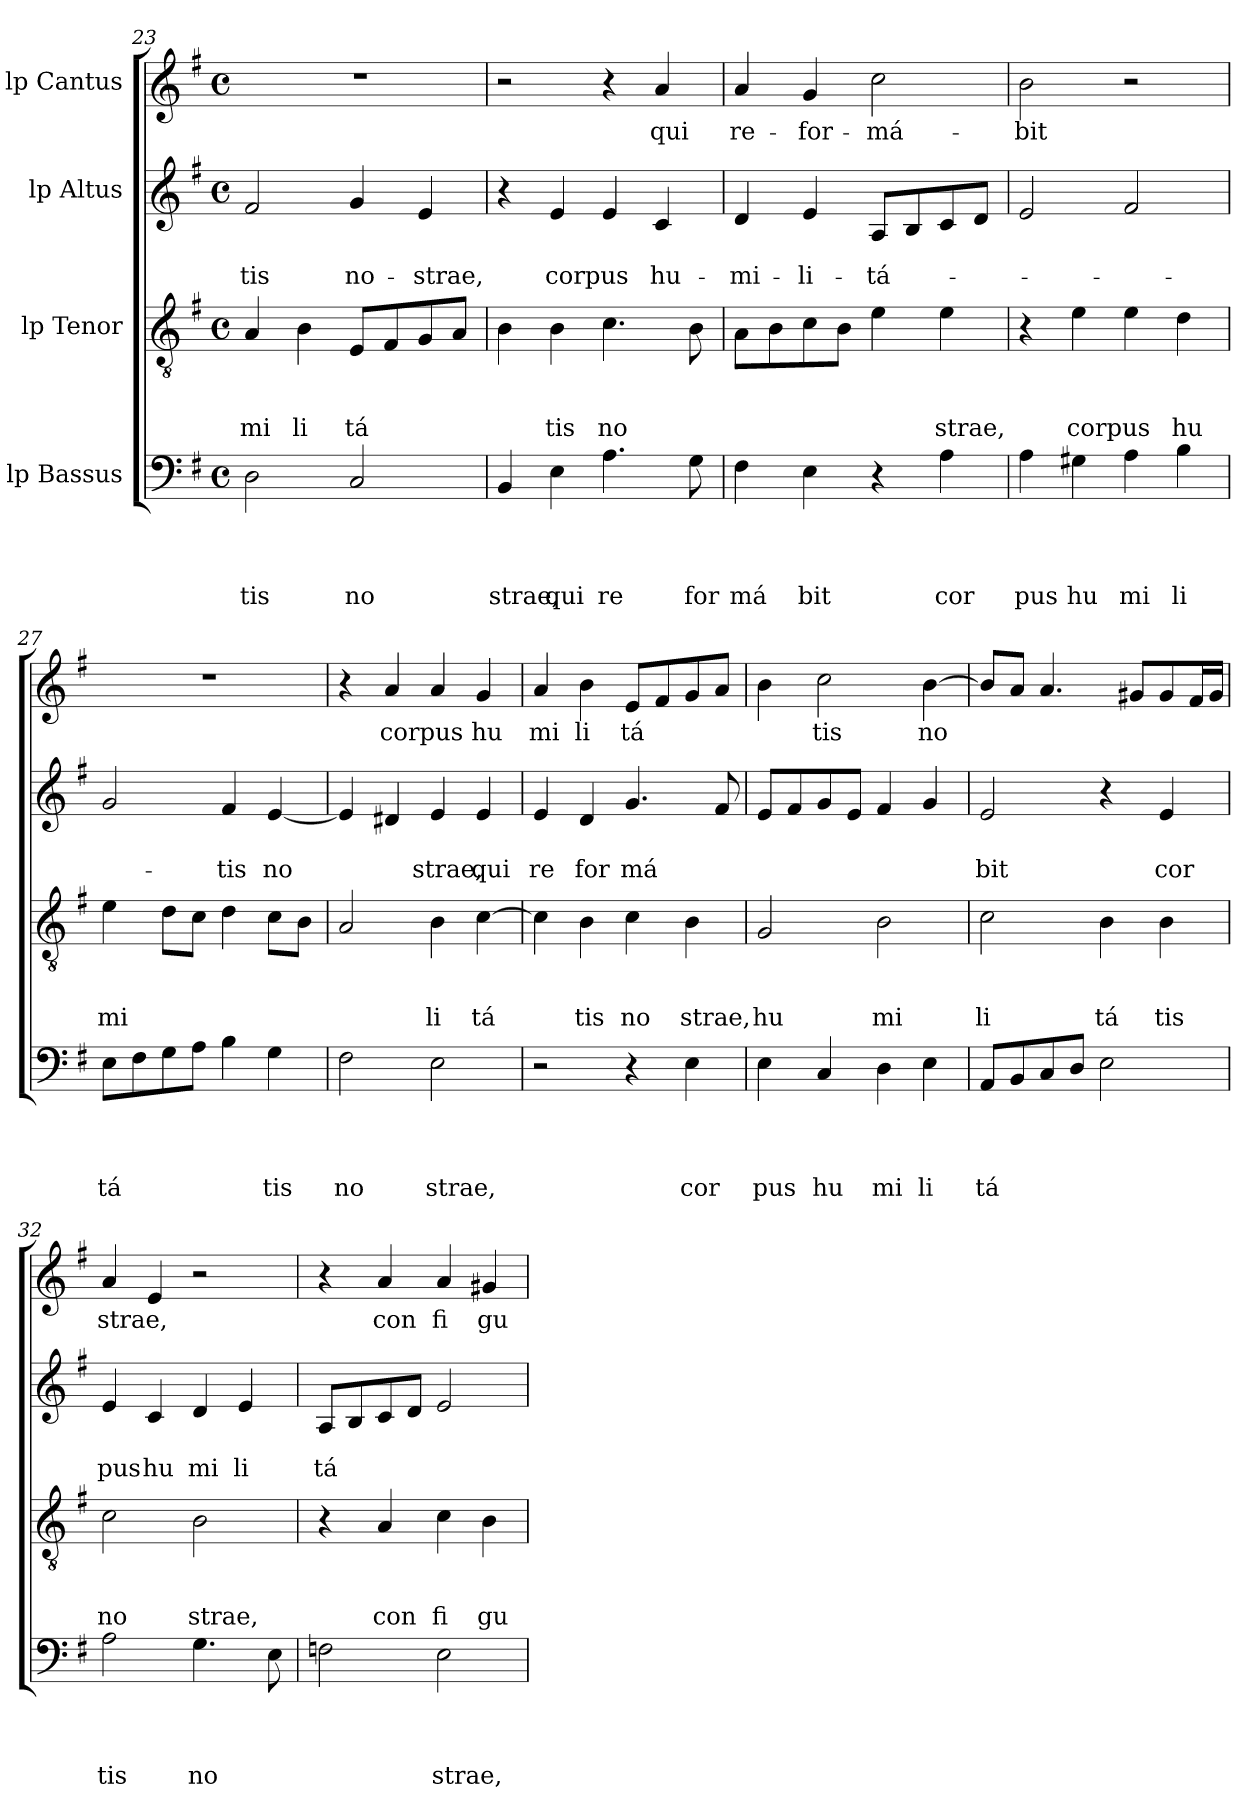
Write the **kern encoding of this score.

**kern	**text	**text	**text	**text	**kern	**text	**text	**text	**kern	**text	**text	**kern	**text
*part4	*part4	*part4	*part4	*part4	*part3	*part3	*part3	*part3	*part2	*part2	*part2	*part1	*part1
*staff4	*staff4	*staff4	*staff4	*staff4	*staff3	*staff3	*staff3	*staff3	*staff2	*staff2	*staff2	*staff1	*staff1
*I"lp Bassus	*	*	*	*	*I"lp Tenor	*	*	*	*I"lp Altus	*	*	*I"lp Cantus	*
*clefF4	*	*	*	*	*clefGv2	*	*	*	*clefG2	*	*	*clefG2	*
*k[f#]	*	*	*	*	*k[f#]	*	*	*	*k[f#]	*	*	*k[f#]	*
*G:	*	*	*	*	*G:	*	*	*	*G:	*	*	*G:	*
*M4/4	*	*	*	*	*M4/4	*	*	*	*M4/4	*	*	*M4/4	*
*met(c)	*	*	*	*	*met(c)	*	*	*	*met(c)	*	*	*met(c)	*
=23	=23	=23	=23	=23	=23	=23	=23	=23	=23	=23	=23	=23	=23
!	!	!	!	!LO:LY:b	!	!	!	!LO:LY:b	!	!	!LO:LY:b	!	!
2D\	.	.	.	tis	4A/	.	.	mi	2f#/	.	-tis	1r	.
!	!	!	!	!	!	!	!	!LO:LY:b	!	!	!	!	!
.	.	.	.	.	4B\	.	.	li	.	.	.	.	.
!	!	!	!	!LO:LY:b	!	!	!	!LO:LY:b	!	!	!LO:LY:b	!	!
2C/	.	.	.	no	8E/L	.	.	tá	4g/	.	no-	.	.
.	.	.	.	.	8F#/	.	.	.	.	.	.	.	.
!	!	!	!	!	!	!	!	!	!	!	!LO:LY:b	!	!
.	.	.	.	.	8G/	.	.	.	4e/	.	-strae,	.	.
.	.	.	.	.	8A/J	.	.	.	.	.	.	.	.
=24	=24	=24	=24	=24	=24	=24	=24	=24	=24	=24	=24	=24	=24
!	!	!	!	!LO:LY:b	!	!	!	!	!	!	!	!	!
4BB/	.	.	.	strae,	4B\	.	.	.	4r	.	.	2r	.
!	!	!	!	!LO:LY:b	!	!	!	!LO:LY:b	!	!	!LO:LY:b	!	!
4E\	.	.	.	qui	4B\	.	.	tis	4e/	.	corpus	.	.
!	!	!	!	!LO:LY:b	!	!	!	!LO:LY:b	!	!	!	!	!
4.A\	.	.	.	re	4.c\	.	.	no	4e/	.	.	4r	.
!	!	!	!	!	!	!	!	!	!	!	!LO:LY:b	!	!LO:LY:b
.	.	.	.	.	.	.	.	.	4c/	.	hu-	4a/	qui
!	!	!	!	!LO:LY:b	!	!	!	!	!	!	!	!	!
8G\	.	.	.	for	8B\	.	.	.	.	.	.	.	.
=25	=25	=25	=25	=25	=25	=25	=25	=25	=25	=25	=25	=25	=25
!	!	!	!	!LO:LY:b	!	!	!	!	!	!	!LO:LY:b	!	!LO:LY:b
4F#\	.	.	.	má	8A\L	.	.	.	4d/	.	-mi-	4a/	re-
.	.	.	.	.	8B\	.	.	.	.	.	.	.	.
!	!	!	!	!LO:LY:b	!	!	!	!	!	!	!LO:LY:b	!	!LO:LY:b
4E\	.	.	.	bit	8c\	.	.	.	4e/	.	-li-	4g/	-for-
.	.	.	.	.	8B\J	.	.	.	.	.	.	.	.
!	!	!	!	!	!	!	!	!	!	!	!LO:LY:b	!	!LO:LY:b
4r	.	.	.	.	4e\	.	.	.	8A/L	.	-tá-	2cc\	-má-
.	.	.	.	.	.	.	.	.	8B/	.	.	.	.
!	!	!	!	!LO:LY:b	!	!	!	!LO:LY:b	!	!	!	!	!
4A\	.	.	.	cor	4e\	.	.	strae,	8c/	.	.	.	.
.	.	.	.	.	.	.	.	.	8d/J	.	.	.	.
=26	=26	=26	=26	=26	=26	=26	=26	=26	=26	=26	=26	=26	=26
!	!	!	!	!LO:LY:b	!	!	!	!	!	!	!	!	!LO:LY:b
4A\	.	.	.	pus	4r	.	.	.	2e/	.	.	2b\	-bit
!	!	!	!	!LO:LY:b	!	!	!	!LO:LY:b	!	!	!	!	!
4G#X\	.	.	.	hu	4e\	.	.	corpus	.	.	.	.	.
!	!	!	!	!LO:LY:b	!	!	!	!	!	!	!	!	!
4A\	.	.	.	mi	4e\	.	.	.	2f#/	.	.	2r	.
!	!	!	!	!LO:LY:b	!	!	!	!LO:LY:b	!	!	!	!	!
4B\	.	.	.	li	4d\	.	.	hu	.	.	.	.	.
!!LO:PB:g=z
=27	=27	=27	=27	=27	=27	=27	=27	=27	=27	=27	=27	=27	=27
!	!	!	!	!LO:LY:b	!	!	!	!LO:LY:b	!	!	!	!	!
8E\L	.	.	.	tá	4e\	.	.	mi	2g/	.	.	1r	.
8F#\	.	.	.	.	.	.	.	.	.	.	.	.	.
8G\	.	.	.	.	8d\L	.	.	.	.	.	.	.	.
8A\J	.	.	.	.	8c\J	.	.	.	.	.	.	.	.
!	!	!	!	!	!	!	!	!	!	!	!LO:LY:b	!	!
4B\	.	.	.	.	4d\	.	.	.	4f#/	.	-tis	.	.
!	!	!	!	!LO:LY:b	!	!	!	!	!	!	!LO:LY:b	!	!
4G\	.	.	.	tis	8c\L	.	.	.	[<4e/	.	no	.	.
.	.	.	.	.	8B\J	.	.	.	.	.	.	.	.
=28	=28	=28	=28	=28	=28	=28	=28	=28	=28	=28	=28	=28	=28
!	!	!	!	!LO:LY:b	!	!	!	!	!	!	!	!	!
2F#\	.	.	.	no	2A/	.	.	.	4e/]	.	.	4r	.
!	!	!	!	!	!	!	!	!	!	!	!	!	!LO:LY:b
.	.	.	.	.	.	.	.	.	4d#X/	.	.	4a/	corpus
!	!	!	!	!LO:LY:b	!	!	!	!LO:LY:b	!	!	!LO:LY:b	!	!
2E\	.	.	.	strae,	4B\	.	.	li	4e/	.	strae,	4a/	.
!	!	!	!	!	!	!	!	!LO:LY:b	!	!	!LO:LY:b	!	!LO:LY:b
.	.	.	.	.	[>4c\	.	.	tá	4e/	.	qui	4g/	hu
=29	=29	=29	=29	=29	=29	=29	=29	=29	=29	=29	=29	=29	=29
!	!	!	!	!	!	!	!	!	!	!	!LO:LY:b	!	!LO:LY:b
2r	.	.	.	.	4c\]	.	.	.	4e/	.	re	4a/	mi
!	!	!	!	!	!	!	!	!LO:LY:b	!	!	!LO:LY:b	!	!LO:LY:b
.	.	.	.	.	4B\	.	.	tis	4d/	.	for	4b\	li
!	!	!	!	!	!	!	!	!LO:LY:b	!	!	!LO:LY:b	!	!LO:LY:b
4r	.	.	.	.	4c\	.	.	no	4.g/	.	má	8e/L	tá
.	.	.	.	.	.	.	.	.	.	.	.	8f#/	.
!	!	!	!	!LO:LY:b	!	!	!	!LO:LY:b	!	!	!	!	!
4E\	.	.	.	cor	4B\	.	.	strae,	.	.	.	8g/	.
.	.	.	.	.	.	.	.	.	8f#/	.	.	8a/J	.
=30	=30	=30	=30	=30	=30	=30	=30	=30	=30	=30	=30	=30	=30
!	!	!	!	!LO:LY:b	!	!	!	!LO:LY:b	!	!	!	!	!
4E\	.	.	.	pus	2G/	.	.	hu	8e/L	.	.	4b\	.
.	.	.	.	.	.	.	.	.	8f#/	.	.	.	.
!	!	!	!	!LO:LY:b	!	!	!	!	!	!	!	!	!LO:LY:b
4C/	.	.	.	hu	.	.	.	.	8g/	.	.	2cc\	tis
.	.	.	.	.	.	.	.	.	8e/J	.	.	.	.
!	!	!	!	!LO:LY:b	!	!	!	!LO:LY:b	!	!	!	!	!
4D\	.	.	.	mi	2B\	.	.	mi	4f#/	.	.	.	.
!	!	!	!	!LO:LY:b	!	!	!	!	!	!	!	!	!LO:LY:b
4E\	.	.	.	li	.	.	.	.	4g/	.	.	[<4b\	no
=31	=31	=31	=31	=31	=31	=31	=31	=31	=31	=31	=31	=31	=31
!	!	!	!	!LO:LY:b	!	!	!	!LO:LY:b	!	!	!LO:LY:b	!	!
8AA/L	.	.	.	tá	2c\	.	.	li	2e/	.	bit	8b/L]	.
8BB/	.	.	.	.	.	.	.	.	.	.	.	8a/J	.
8C/	.	.	.	.	.	.	.	.	.	.	.	4.a/	.
8D/J	.	.	.	.	.	.	.	.	.	.	.	.	.
!	!	!	!	!	!	!	!	!LO:LY:b	!	!	!	!	!
2E\	.	.	.	.	4B\	.	.	tá	4r	.	.	.	.
.	.	.	.	.	.	.	.	.	.	.	.	8g#X/L	.
!	!	!	!	!	!	!	!	!LO:LY:b	!	!	!LO:LY:b	!	!
.	.	.	.	.	4B\	.	.	tis	4e/	.	cor	8g#/	.
.	.	.	.	.	.	.	.	.	.	.	.	16f#/L	.
.	.	.	.	.	.	.	.	.	.	.	.	16g#/JJ	.
=32	=32	=32	=32	=32	=32	=32	=32	=32	=32	=32	=32	=32	=32
!	!	!	!	!LO:LY:b	!	!	!	!LO:LY:b	!	!	!LO:LY:b	!	!LO:LY:b
2A\	.	.	.	tis	2c\	.	.	no	4e/	.	pus	4a/	strae,
!	!	!	!	!	!	!	!	!	!	!	!LO:LY:b	!	!
.	.	.	.	.	.	.	.	.	4c/	.	hu	4e/	.
!	!	!	!	!LO:LY:b	!	!	!	!LO:LY:b	!	!	!LO:LY:b	!	!
4.G\	.	.	.	no	2B\	.	.	strae,	4d/	.	mi	2r	.
!	!	!	!	!	!	!	!	!	!	!	!LO:LY:b	!	!
.	.	.	.	.	.	.	.	.	4e/	.	li	.	.
8E\	.	.	.	.	.	.	.	.	.	.	.	.	.
=33	=33	=33	=33	=33	=33	=33	=33	=33	=33	=33	=33	=33	=33
!	!	!	!	!	!	!	!	!	!	!	!LO:LY:b	!	!
2Fn\	.	.	.	.	4r	.	.	.	8A/L	.	tá	4r	.
.	.	.	.	.	.	.	.	.	8B/	.	.	.	.
!	!	!	!	!	!	!	!	!LO:LY:b	!	!	!	!	!LO:LY:b
.	.	.	.	.	4A/	.	.	con	8c/	.	.	4a/	con
.	.	.	.	.	.	.	.	.	8d/J	.	.	.	.
!	!	!	!	!LO:LY:b	!	!	!	!LO:LY:b	!	!	!	!	!LO:LY:b
2E\	.	.	.	strae,	4c\	.	.	fi	2e/	.	.	4a/	fi
!	!	!	!	!	!	!	!	!LO:LY:b	!	!	!	!	!LO:LY:b
.	.	.	.	.	4B\	.	.	gu	.	.	.	4g#X/	gu
=	=	=	=	=	=	=	=	=	=	=	=	=	=
*-	*-	*-	*-	*-	*-	*-	*-	*-	*-	*-	*-	*-	*-
